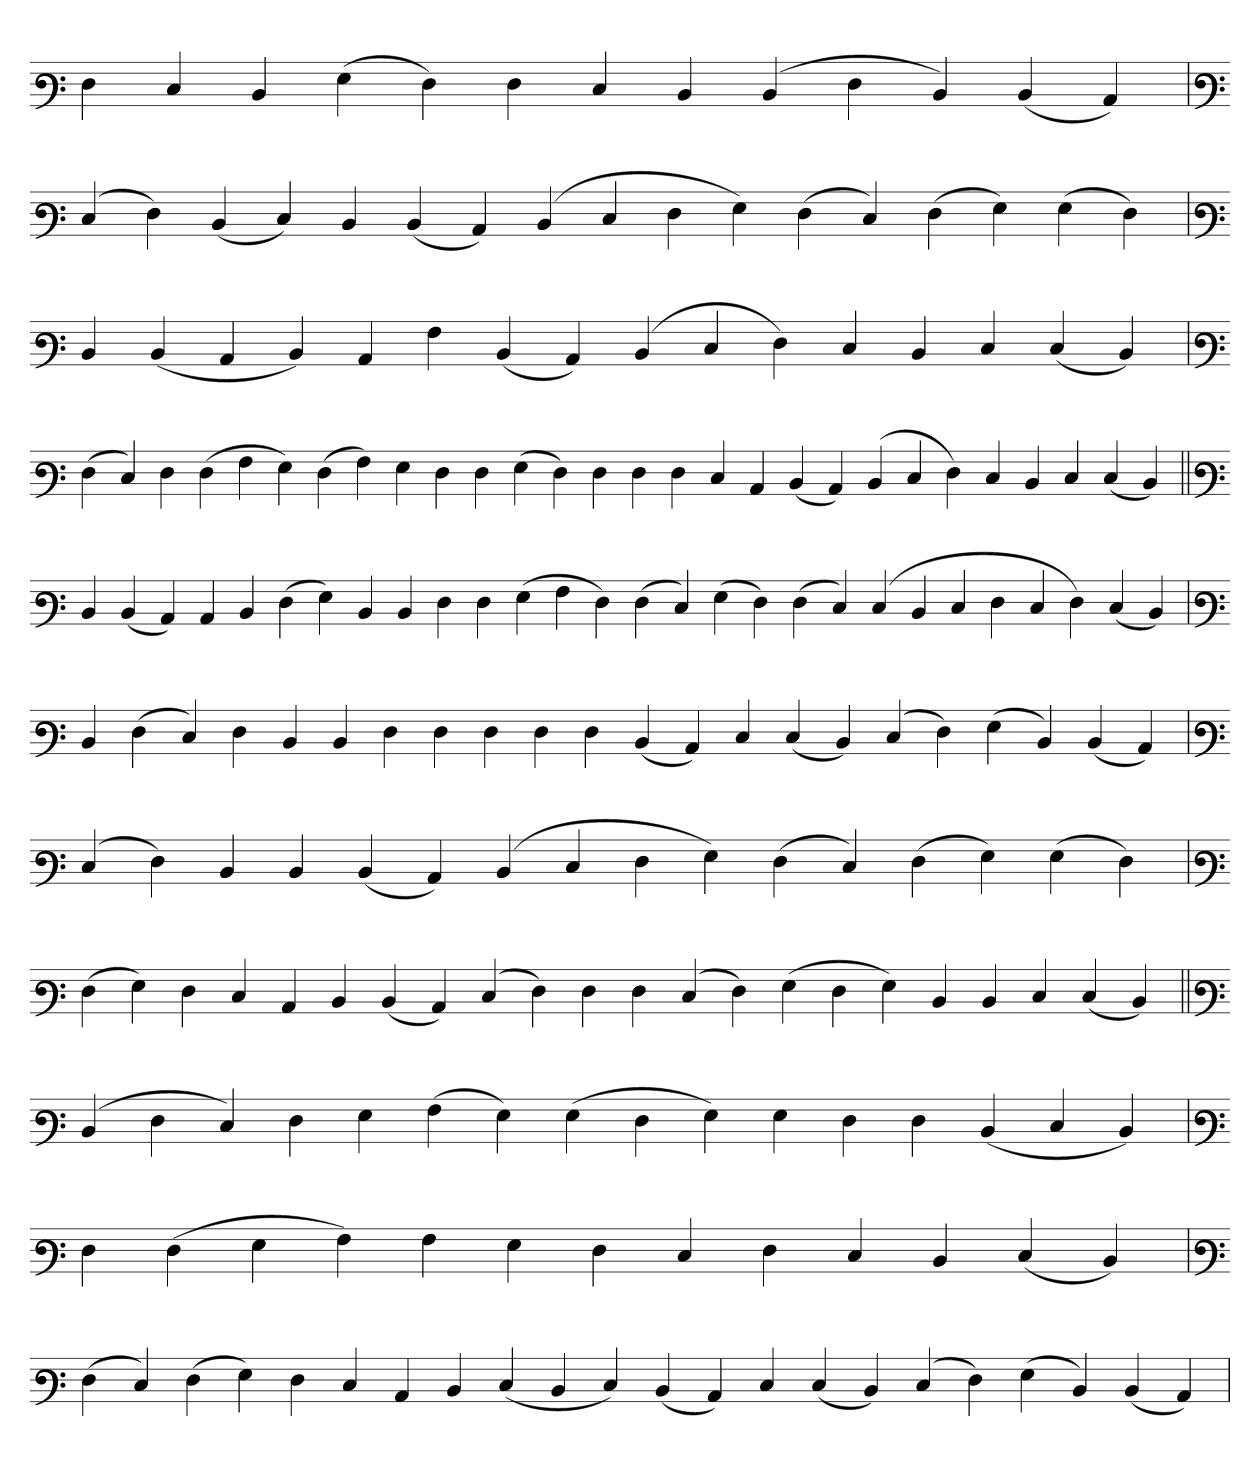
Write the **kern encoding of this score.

**kern
*part1
*staff1
*clefF3
=
4F
4E
4D
(4G
4F)
4F
4E
4D
(4D
4F
4D)
(4D
4C)
=
*clefF3
(4E
4F)
(4D
4E)
4D
(4D
4C)
(4D
4E
4F
4G)
(4F
4E)
(4F
4G)
(4G
4F)
='
*clefF3
4D
(4D
4C
4D)
4C
4A
(4D
4C)
(4D
4E
4F)
4E
4D
4E
(4E
4D)
=`
*clefF3
(4F
4E)
4F
(4F
4A
4G)
(4F
4A)
4G
4F
4F
(4G
4F)
4F
4F
4F
4E
4C
(4D
4C)
(4D
4E
4F)
4E
4D
4E
(4E
4D)
=||
*clefF3
4D
(4D
4C)
4C
4D
(4F
4G)
4D
4D
4F
4F
(4G
4A
4F)
(4F
4E)
(4G
4F)
(4F
4E)
(4E
4D
4E
4F
4E
4F)
(4E
4D)
='
*clefF3
4D
(4F
4E)
4F
4D
4D
4F
4F
4F
4F
4F
(4D
4C)
4E
(4E
4D)
(4E
4F)
(4G
4D)
(4D
4C)
=
*clefF3
(4E
4F)
4D
4D
(4D
4C)
(4D
4E
4F
4G)
(4F
4E)
(4F
4G)
(4G
4F)
='
*clefF3
(4F
4G)
4F
4E
4C
4D
(4D
4C)
(4E
4F)
4F
4F
(4E
4F)
(4G
4F
4G)
4D
4D
4E
(4E
4D)
=||
*clefF3
(4D
4F
4E)
4F
4G
(4A
4G)
(4G
4F
4G)
4G
4F
4F
(4D
4E
4D)
='
*clefF3
4F
(4F
4G
4A)
4A
4G
4F
4E
4F
4E
4D
(4E
4D)
=`
*clefF3
(4F
4E)
(4F
4G)
4F
4E
4C
4D
(4E
4D
4E)
(4D
4C)
4E
(4E
4D)
(4E
4F)
(4G
4D)
(4D
4C)
=
*-
